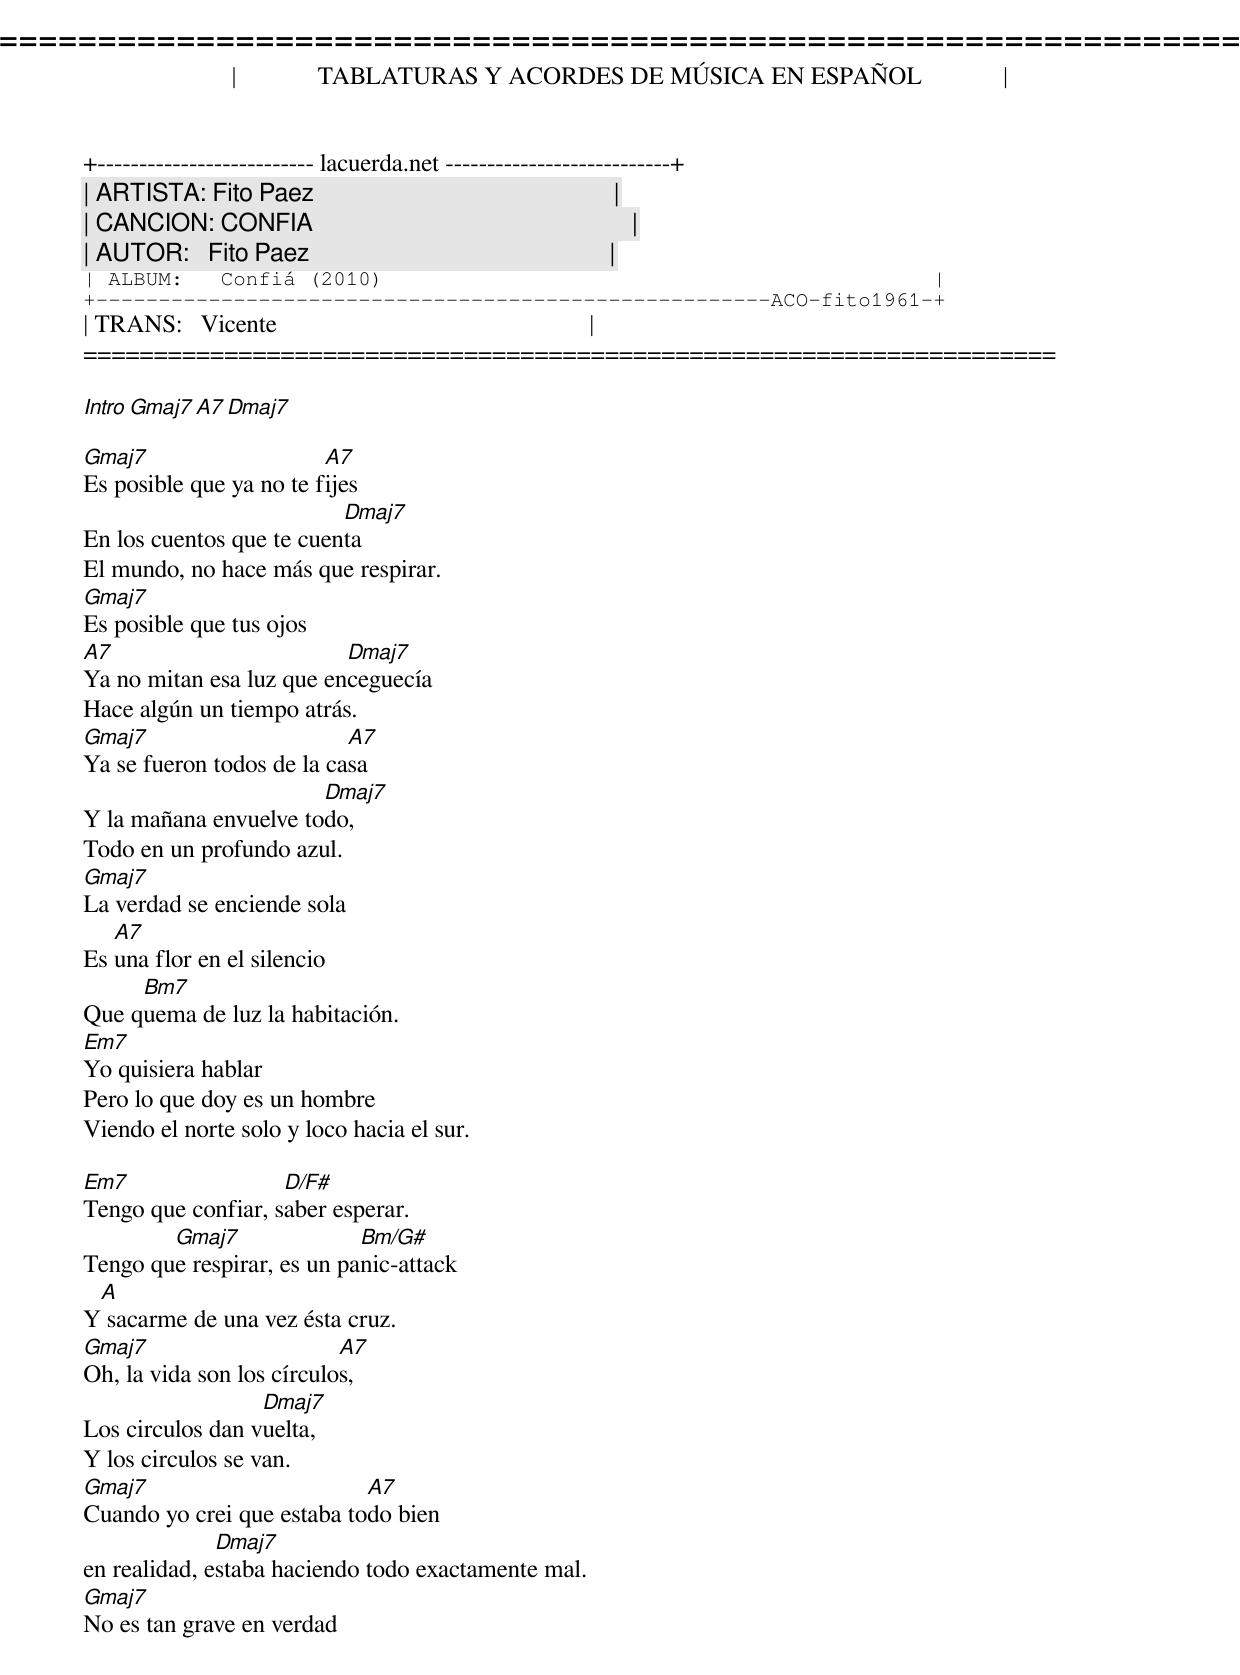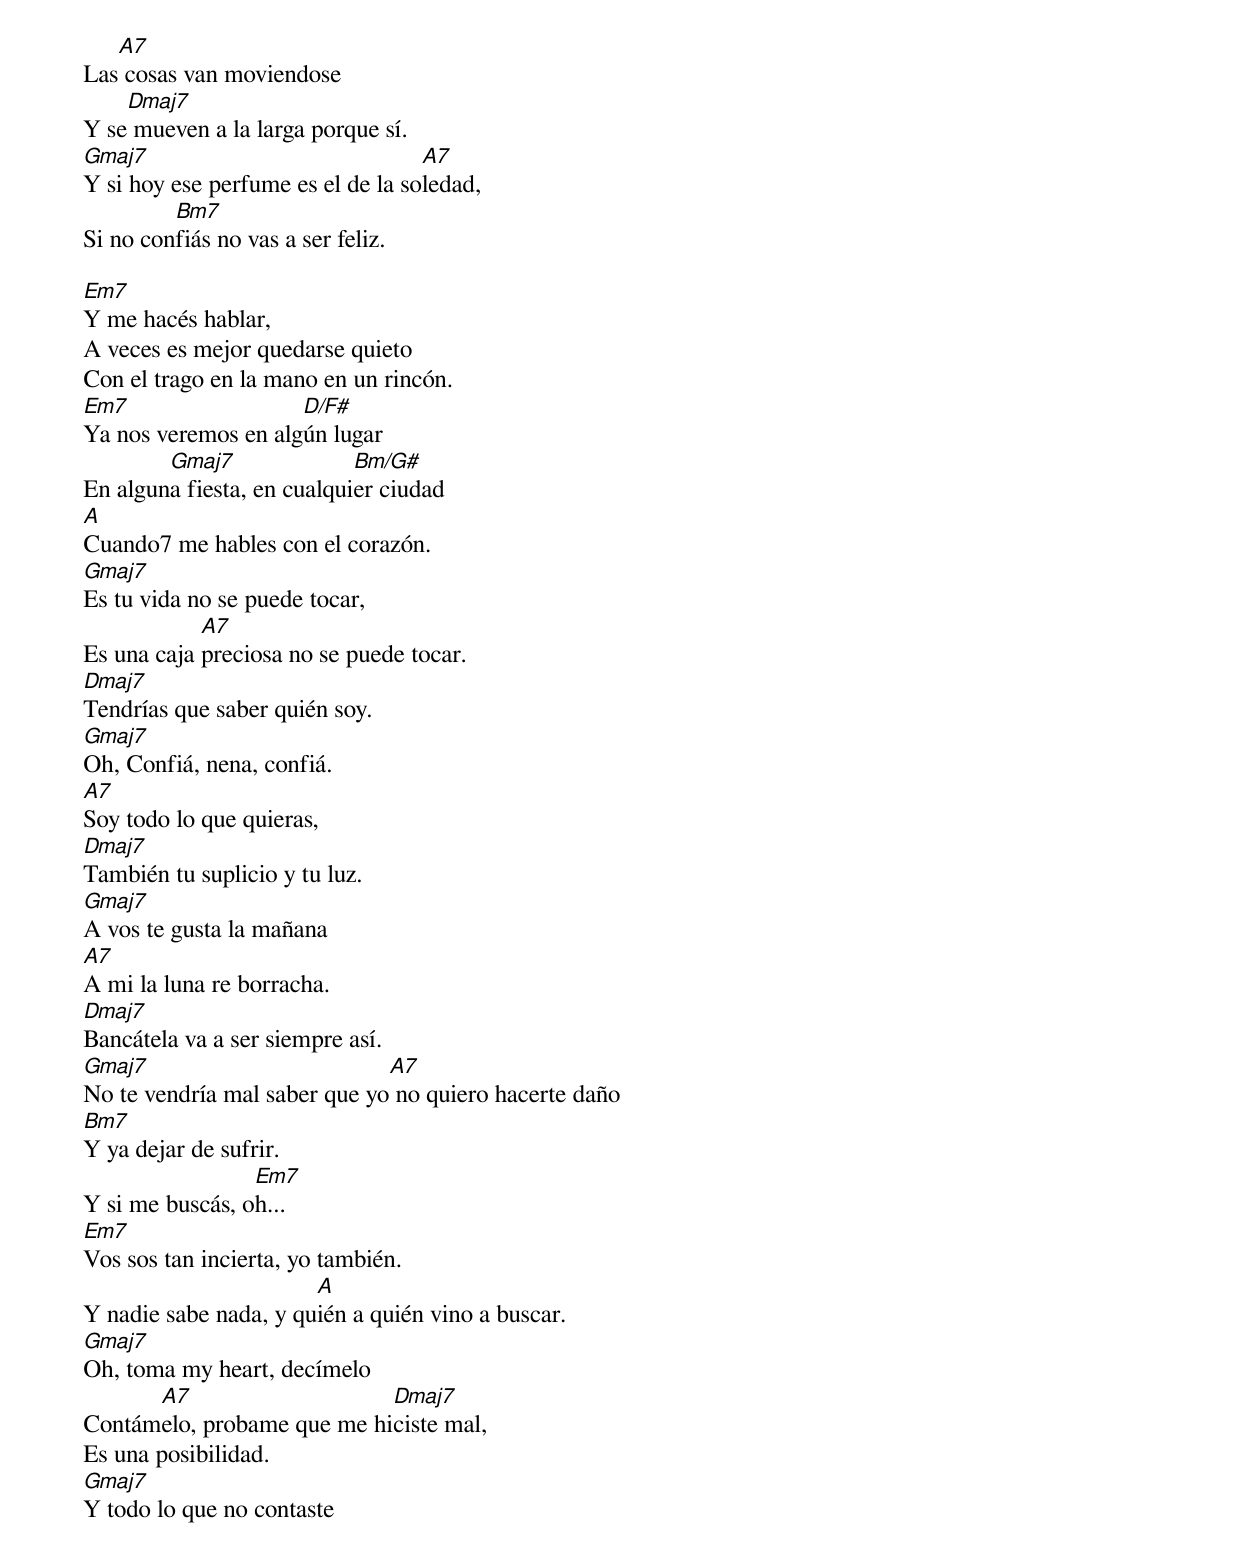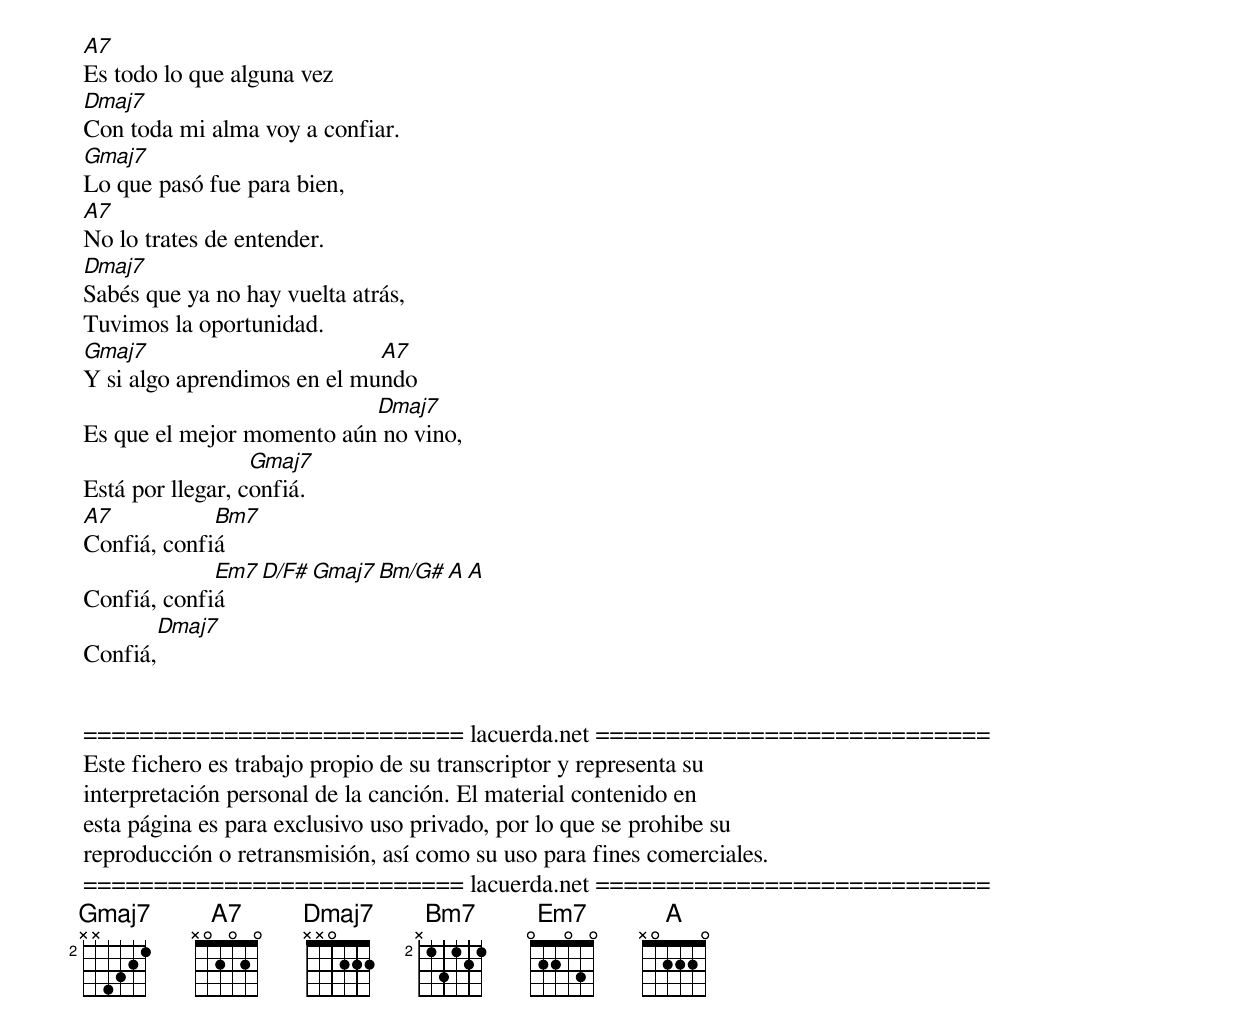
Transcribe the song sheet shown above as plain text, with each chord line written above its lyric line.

=====================================================================
|             TABLATURAS Y ACORDES DE MÚSICA EN ESPAÑOL             |
+-------------------------- lacuerda.net ---------------------------+
| ARTISTA: Fito Paez                                                |
| CANCION: CONFIA                                                   |
| AUTOR:   Fito Paez                                                |
| ALBUM:   Confiá (2010)                                            |
+------------------------------------------------------ACO-fito1961-+
| TRANS:   Vicente                                                  |
=====================================================================

Intro Gmaj7 A7 Dmaj7

Gmaj7                    A7
Es posible que ya no te fijes
                          Dmaj7
En los cuentos que te cuenta
El mundo, no hace más que respirar.
Gmaj7
Es posible que tus ojos
A7                        Dmaj7
Ya no mitan esa luz que enceguecía
Hace algún un tiempo atrás.
Gmaj7                      A7
Ya se fueron todos de la casa
                       Dmaj7
Y la mañana envuelve todo,
Todo en un profundo azul.
Gmaj7
La verdad se enciende sola
   A7
Es una flor en el silencio
     Bm7
Que quema de luz la habitación.
Em7
Yo quisiera hablar
Pero lo que doy es un hombre
Viendo el norte solo y loco hacia el sur.

Em7                 D/F#
Tengo que confiar, saber esperar.
        Gmaj7               Bm/G#
Tengo que respirar, es un panic-attack
 A
Y sacarme de una vez ésta cruz.
Gmaj7                      A7
Oh, la vida son los círculos,
                  Dmaj7
Los circulos dan vuelta,
Y los circulos se van.
Gmaj7                       A7
Cuando yo crei que estaba todo bien
              Dmaj7
en realidad, estaba haciendo todo exactamente mal.
Gmaj7
No es tan grave en verdad
   A7
Las cosas van moviendose
    Dmaj7
Y se mueven a la larga porque sí.
Gmaj7                              A7
Y si hoy ese perfume es el de la soledad,
         Bm7
Si no confiás no vas a ser feliz.

Em7
Y me hacés hablar,
A veces es mejor quedarse quieto
Con el trago en la mano en un rincón.
Em7                  D/F#
Ya nos veremos en algún lugar
        Gmaj7               Bm/G#
En alguna fiesta, en cualquier ciudad
A
Cuando7 me hables con el corazón.
Gmaj7
Es tu vida no se puede tocar,
            A7
Es una caja preciosa no se puede tocar.
Dmaj7
Tendrías que saber quién soy.
Gmaj7
Oh, Confiá, nena, confiá.
A7
Soy todo lo que quieras,
Dmaj7
También tu suplicio y tu luz.
Gmaj7
A vos te gusta la mañana
A7
A mi la luna re borracha.
Dmaj7
Bancátela va a ser siempre así.
Gmaj7                         A7
No te vendría mal saber que yo no quiero hacerte daño
Bm7
Y ya dejar de sufrir.
                 Em7
Y si me buscás, oh...
Em7
Vos sos tan incierta, yo también.
                       A
Y nadie sabe nada, y quién a quién vino a buscar.
Gmaj7
Oh, toma my heart, decímelo
      A7                    Dmaj7
Contámelo, probame que me hiciste mal,
Es una posibilidad.
Gmaj7
Y todo lo que no contaste
A7
Es todo lo que alguna vez
Dmaj7
Con toda mi alma voy a confiar.
Gmaj7
Lo que pasó fue para bien,
A7
No lo trates de entender.
Dmaj7
Sabés que ya no hay vuelta atrás,
Tuvimos la oportunidad.
Gmaj7                        A7
Y si algo aprendimos en el mundo
                           Dmaj7
Es que el mejor momento aún no vino,
                  Gmaj7
Está por llegar, confiá.
A7           Bm7
Confiá, confiá
             Em7 D/F# Gmaj7 Bm/G# A A
Confiá, confiá
        Dmaj7
Confiá,


=========================== lacuerda.net ============================
Este fichero es trabajo propio de su transcriptor y representa su
interpretación personal de la canción. El material contenido en
esta página es para exclusivo uso privado, por lo que se prohibe su
reproducción o retransmisión, así como su uso para fines comerciales.
=========================== lacuerda.net ============================
